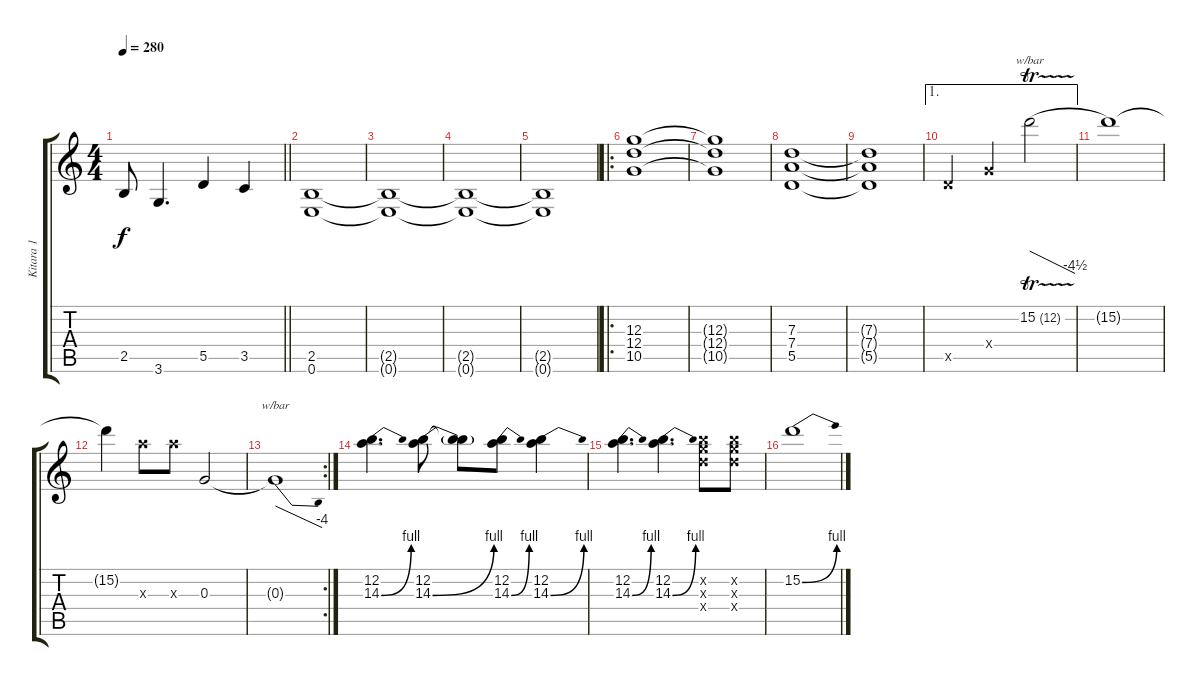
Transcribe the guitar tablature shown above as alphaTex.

\track ("Kitara 1" "Kitara 1") {instrument distortionguitar}
\staff {score tabs}
\tuning (E4 B3 G3 D3 A2 E2) {hide}
\ts (4 4)
\tempo 280
\clef g2
\barLineRight lightlight
\ks c
2.5{t}.8{dy f} 3.6.4{d} 5.5.4 3.5.4 |
(2.5 0.6).1 |
(2.5{t} 0.6{t}).1 |
(2.5{t} 0.6{t}).1 |
(2.5{t} 0.6{t}).1 |
\ro
(12.3 12.4 10.5).1 |
(12.3{t} 12.4{t} 10.5{t}).1 |
(7.3 7.4 5.5).1 |
(7.3{t} 7.4{t} 5.5{t}).1 |
\ae 1
5.5{x}.4 5.4{x}.4 15.2{tr (12 16)}.2{tbe (dive default 0 0 60 -18)} |
15.2{t}.1 |
15.2{t}.4 14.3{x}.8 14.3{x}.8 0.3.2 |
\rc 2
0.3{t}.1{tbe (dive default 0 0 60 -16)} |
(12.2 14.3{be (bend 0 0 60 4)}).4{d volume 12} (12.2 14.3{be (bend 0 0 60 4)}).8 (12.2{t} 14.3{t}).8 (12.2 14.3{be (bend 0 0 60 4)}).8 (12.2 14.3{be (bend 0 0 60 4)}).4 |
(12.2 14.3{be (bend 0 0 60 4)}).4{d} (12.2 14.3{be (bend 0 0 60 4)}).4{d} (12.2{x} 12.3{x} 12.4{x}).8 (12.2{x} 12.3{x} 12.4{x}).8 |
15.2{be (bend 0 0 60 4)}.1
